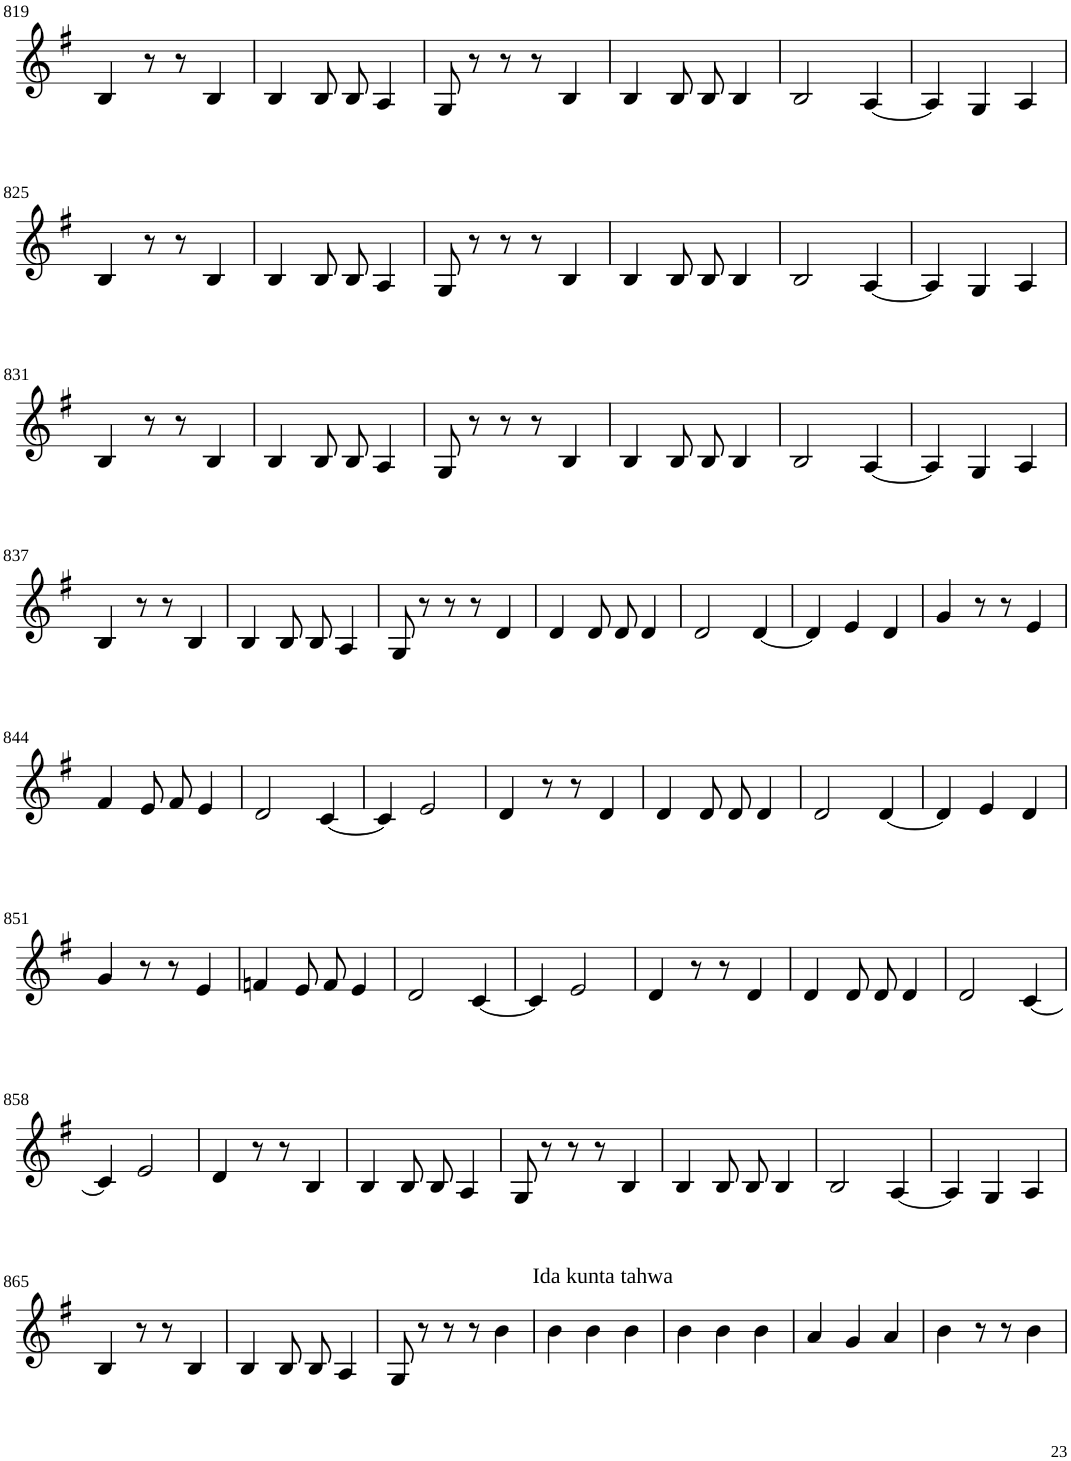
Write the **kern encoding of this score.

**kern
*part1
*staff1
*I"Violin
!!LO:PB:g=z
*clefG2
*k[f#]
*G:
*M6/8
=819
4B/
8r
8r
4B/
=820
4B/
8B/
8B/
4A/
=821
8G/
8r
8r
8r
4B/
=822
4B/
8B/
8B/
4B/
=823
2B/
[4A/
=824
4A/]
4G/
4A/
!!LO:LB:g=z
=825
4B/
8r
8r
4B/
=826
4B/
8B/
8B/
4A/
=827
8G/
8r
8r
8r
4B/
=828
4B/
8B/
8B/
4B/
=829
2B/
[4A/
=830
4A/]
4G/
4A/
!!LO:LB:g=z
=831
4B/
8r
8r
4B/
=832
4B/
8B/
8B/
4A/
=833
8G/
8r
8r
8r
4B/
=834
4B/
8B/
8B/
4B/
=835
2B/
[4A/
=836
4A/]
4G/
4A/
!!LO:LB:g=z
=837
4B/
8r
8r
4B/
=838
4B/
8B/
8B/
4A/
=839
8G/
8r
8r
8r
4d/
=840
4d/
8d/
8d/
4d/
=841
2d/
[4d/
=842
4d/]
4e/
4d/
=843
4g/
8r
8r
4e/
!!LO:LB:g=z
=844
4f#/
8e/
8f#/
4e/
=845
2d/
[4c/
=846
4c/]
2e/
=847
4d/
8r
8r
4d/
=848
4d/
8d/
8d/
4d/
=849
2d/
[4d/
=850
4d/]
4e/
4d/
!!LO:LB:g=z
=851
4g/
8r
8r
4e/
=852
4fn/
8e/
8f/
4e/
=853
2d/
[4c/
=854
4c/]
2e/
=855
4d/
8r
8r
4d/
=856
4d/
8d/
8d/
4d/
=857
2d/
[4c/
!!LO:LB:g=z
=858
4c/]
2e/
=859
4d/
8r
8r
4B/
=860
4B/
8B/
8B/
4A/
=861
8G/
8r
8r
8r
4B/
=862
4B/
8B/
8B/
4B/
=863
2B/
[4A/
=864
4A/]
4G/
4A/
!!LO:LB:g=z
=865
4B/
8r
8r
4B/
=866
4B/
8B/
8B/
4A/
=867
8G/
8r
8r
8r
4b\
!LO:TX:a:t=Ida kunta tahwa
=868
4b\
4b\
4b\
=869
4b\
4b\
4b\
=870
4a/
4g/
4a/
=871
4b\
8r
8r
4b\
=
*-
